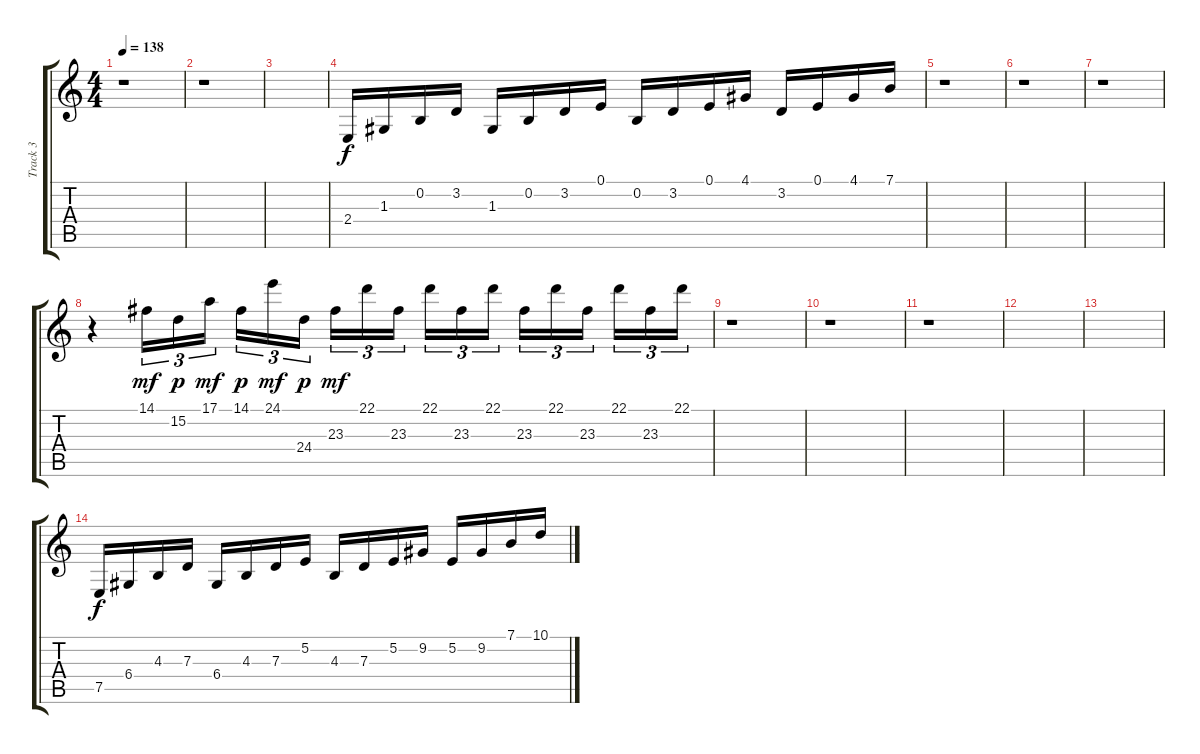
\track ("Track 3" "Track 3") {instrument flute}
\staff {score tabs}
\tuning (E4 B3 G3 D3 A2 E2) {hide}
\ts (4 4)
\tempo 138
\clef g2
\ks c
r.1{dy mf} |
r.1 |
|
2.4.16{dy f instrument fx4atmosphere} 1.3.16 0.2.16 3.2.16 1.3.16 0.2.16 3.2.16 0.1.16 0.2.16 3.2.16 0.1.16 4.1.16 3.2.16 0.1.16 4.1.16 7.1.16 |
r.1 |
r.1 |
r.1 |
r.4 14.1.16{tu (3 2) dy mf instrument flute} 15.2.16{tu (3 2) dy p} 17.1.16{tu (3 2) dy mf beam splitsecondary} 14.1.16{tu (3 2) dy p} 24.1.16{tu (3 2) dy mf} 24.4.16{tu (3 2) dy p} 23.3.16{tu (3 2) dy mf} 22.1.16{tu (3 2)} 23.3.16{tu (3 2) beam splitsecondary} 22.1.16{tu (3 2)} 23.3.16{tu (3 2)} 22.1.16{tu (3 2)} 23.3.16{tu (3 2)} 22.1.16{tu (3 2)} 23.3.16{tu (3 2) beam splitsecondary} 22.1.16{tu (3 2)} 23.3.16{tu (3 2)} 22.1.16{tu (3 2)} |
r.1 |
r.1 |
r.1 |
|
|
7.5.16{dy f instrument fx4atmosphere} 6.4.16 4.3.16 7.3.16 6.4.16 4.3.16 7.3.16 5.2.16 4.3.16 7.3.16 5.2.16 9.2.16 5.2.16 9.2.16 7.1.16 10.1.16
